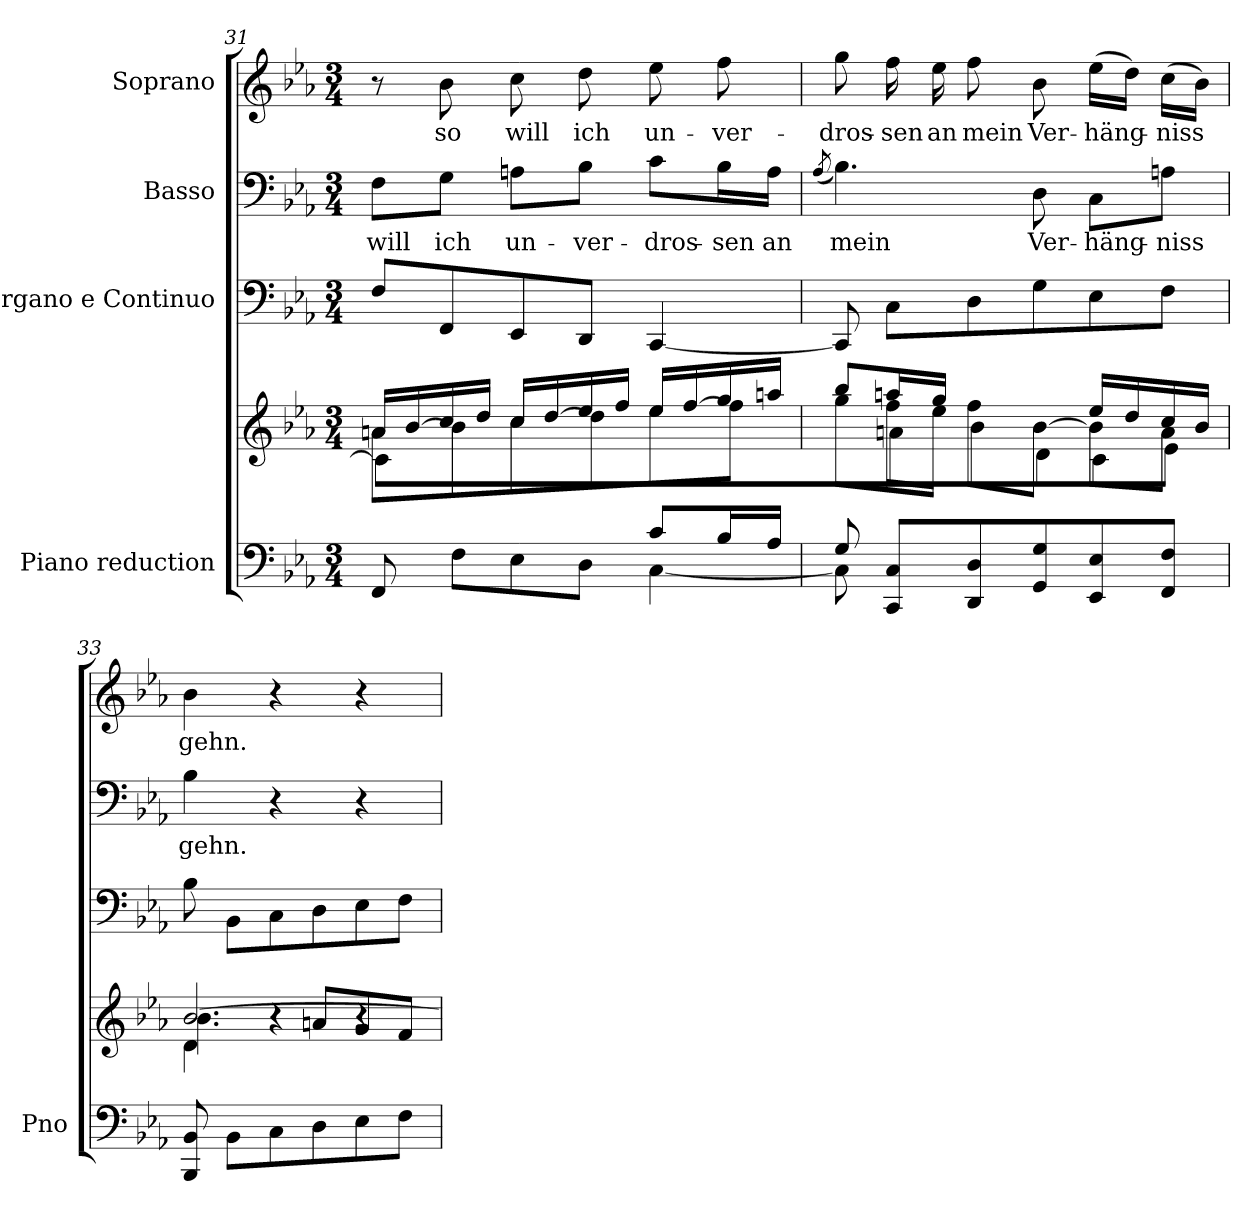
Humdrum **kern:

**kern	**kern	**kern	**kern	**text	**kern	**text
*part4	*part4	*part3	*part2	*part2	*part1	*part1
*staff5	*staff4	*staff3	*staff2	*staff2	*staff1	*staff1
*I"Piano reduction	*	*I"Organo e Continuo	*I"Basso	*	*I"Soprano	*
*I'Pno	*	*	*	*	*	*
*clefF4	*clefG2	*clefF4	*clefF4	*	*clefG2	*
*k[b-e-a-]	*k[b-e-a-]	*k[b-e-a-]	*k[b-e-a-]	*	*k[b-e-a-]	*
*M3/4	*M3/4	*M3/4	*M3/4	*	*M3/4	*
=31	=31	=31	=31	=31	=31	=31
*^	*^	*	*	*	*	*
*	*	*	*^	*	*	*	*	*
!	!	!	!	!	!	!	!LO:LY:b	!	!
8ryy	8FF/	16an/LL	8a\L	8c\L]	8F/L	8F\L	will	8r	.
.	.	[<16b-/	.	.	.	.	.	.	.
!	!	!	!	!	!	!	!LO:LY:b	!	!LO:LY:b
8G/	8F\L	16cc/	8b-\]	2ryy	8FF/	8G\J	ich	8b-\	so
.	.	16dd/JJ	.	.	.	.	.	.	.
!	!	!	!	!	!	!	!LO:LY:b	!	!LO:LY:b
8An/	8E-\	16cc/LL	8cc\	.	8EE-/	8An\L	un-	8cc\	will
.	.	[<16dd/	.	.	.	.	.	.	.
!	!	!	!	!	!	!	!LO:LY:b	!	!LO:LY:b
8B-/J	8D\J	16ee-/	8dd\]	.	8DD/J	8B-\J	-ver-	8dd\	ich
.	.	16ff/JJ	.	.	.	.	.	.	.
!	!	!	!	!	!	!	!LO:LY:b	!	!LO:LY:b
8c/L	[4C\	16ee-/LL	8ee-\	.	[4CC/	8c\L	-dros-	8ee-\	un-
.	.	[<16ff/	.	.	.	.	.	.	.
!	!	!	!	!	!	!	!LO:LY:b	!	!LO:LY:b
16B-/L	.	16gg/	8ff\J]	8ryy	.	16B-\L	-sen	8ff\	-ver-
!	!	!	!	!	!	!	!LO:LY:b	!	!
16A/JJ	.	16aan/JJ	.	.	.	16A\JJ	an	.	.
!!LO:LB:g=z
=32	=32	=32	=32	=32	=32	=32	=32	=32	=32
.	.	.	.	.	.	(8qA-/	.	.	.
!	!	!	!	!	!	!	!LO:LY:b	!	!LO:LY:b
8G/L	8C\]	8bb-/L	8gg\L	8ryy	8CC/]	4.B-\)	mein	8gg\	-dros-
!	!	!	!	!	!	!	!	!	!LO:LY:b
2ryy	8CC/ 8C/L	16aan/L	16ff\L	8an\	8C\L	.	.	16ff\	-sen
!	!	!	!	!	!	!	!	!	!LO:LY:b
.	.	16gg/JJ	16ee-\JJ	.	.	.	.	16ee-\	an
!	!	!	!	!	!	!	!	!	!LO:LY:b
.	8DD/ 8D/	8ff\L	4ryy	8b-\	8D\	.	.	8ff\	mein
!	!	!	!	!	!	!	!LO:LY:b	!	!LO:LY:b
.	8GG/ 8G/	[8b-\J	.	8d\	8G\	8D\	Ver-	8b-\	Ver-
!	!	!	!	!	!	!	!LO:LY:b	!	!LO:LY:b
.	8EE-/ 8E-/	16ee-/LL	8b-\L]	8c\	8E-\	8C\L	-häng-	(16ee-\LL	-häng-
.	.	16dd/	.	.	.	.	.	16dd\JJ)	.
!	!	!	!	!	!	!	!LO:LY:b	!	!LO:LY:b
8ryy	8FF/ 8F/J	16cc/	8a\J	8e-\J	8F\J	8An\J	-niss	(16cc\LL	-niss
.	.	16b-/JJ	.	.	.	.	.	16b-\JJ)	.
*v	*v	*	*	*	*	*	*	*	*
=33	=33	=33	=33	=33	=33	=33	=33	=33
!	!	!	!	!	!	!LO:LY:b	!	!LO:LY:b
8BBB-/ 8BB-/	[2.b-/	4d\	4.b-\	8B-\	4B-\	gehn.	4b-\	gehn.
8BB-\L	.	.	.	8BB-\L	.	.	.	.
8C\	.	4r	.	8C\	4r	.	4r	.
8D\	.	.	8an/L	8D\	.	.	.	.
8E-\	.	4r	8g/	8E-\	4r	.	4r	.
8F\J	.	.	8f/J	8F\J	.	.	.	.
*	*v	*v	*v	*	*	*	*	*
=	=	=	=	=	=	=
*-	*-	*-	*-	*-	*-	*-
